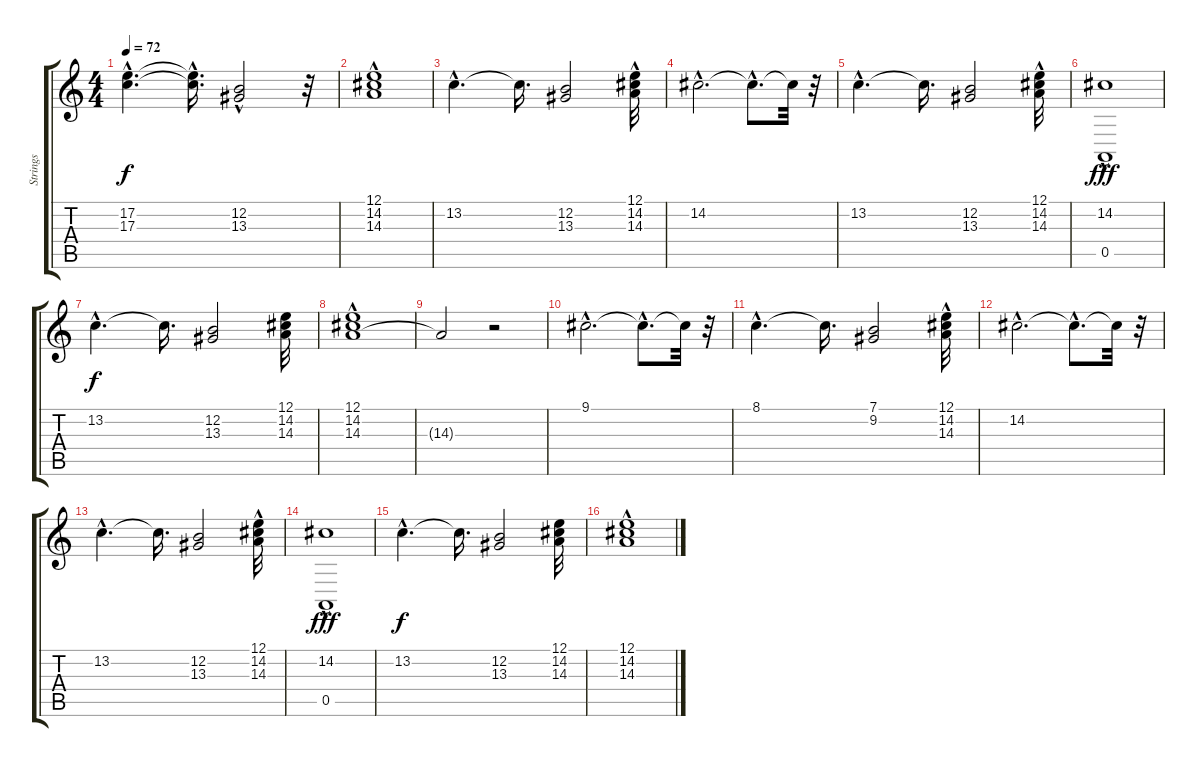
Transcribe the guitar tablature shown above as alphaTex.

\track ("Strings" "Strings") {instrument synthstrings1}
\staff {score tabs}
\tuning (E4 B3 G3 D3 A2 E2) {hide}
\ts (4 4)
\tempo 72
\clef g2
\ks c
(17.2{hac t} 17.3{hac t}).4{d dy f} (17.2{t} 17.3{hac t}).16{d} (12.2 13.3{hac}).2 r.32 |
(12.1 14.2{hac} 14.3).1 |
13.2{hac}.4{d} 13.2{t}.16{d} (12.2 13.3).2 (12.1{hac} 14.2 14.3).32 |
14.2{hac}.2{d} 14.2{hac t}.8{d} 14.2{t}.32 r.32 |
13.2{hac}.4{d} 13.2{t}.16{d} (12.2 13.3).2 (12.1{hac} 14.2 14.3).32 |
(14.2{hac} 0.5).1{dy fff} |
13.2{hac}.4{d dy f} 13.2{t}.16{d} (12.2 13.3).2 (12.1 14.2 14.3).32 |
(12.1{hac} 14.2 14.3).1 |
14.3{t}.2 r.2 |
9.1{hac}.2{d} 9.1{hac t}.8{d} 9.1{t}.32 r.32 |
8.1{hac}.4{d} 8.1{t}.16{d} (7.1 9.2).2{volume 11} (12.1{hac} 14.2 14.3).32{volume 8} |
14.2{hac}.2{d volume 8} 14.2{hac t}.8{d} 14.2{t}.32 r.32 |
13.2{hac}.4{d volume 5} 13.2{t}.16{d} (12.2 13.3).2{volume 3} (12.1{hac} 14.2 14.3).32{volume 2} |
(14.2{hac} 0.5).1{dy fff volume 1} |
13.2{hac}.4{d dy f volume 0} 13.2{t}.16{d} (12.2 13.3).2 (12.1 14.2 14.3).32 |
(12.1{hac} 14.2 14.3).1
